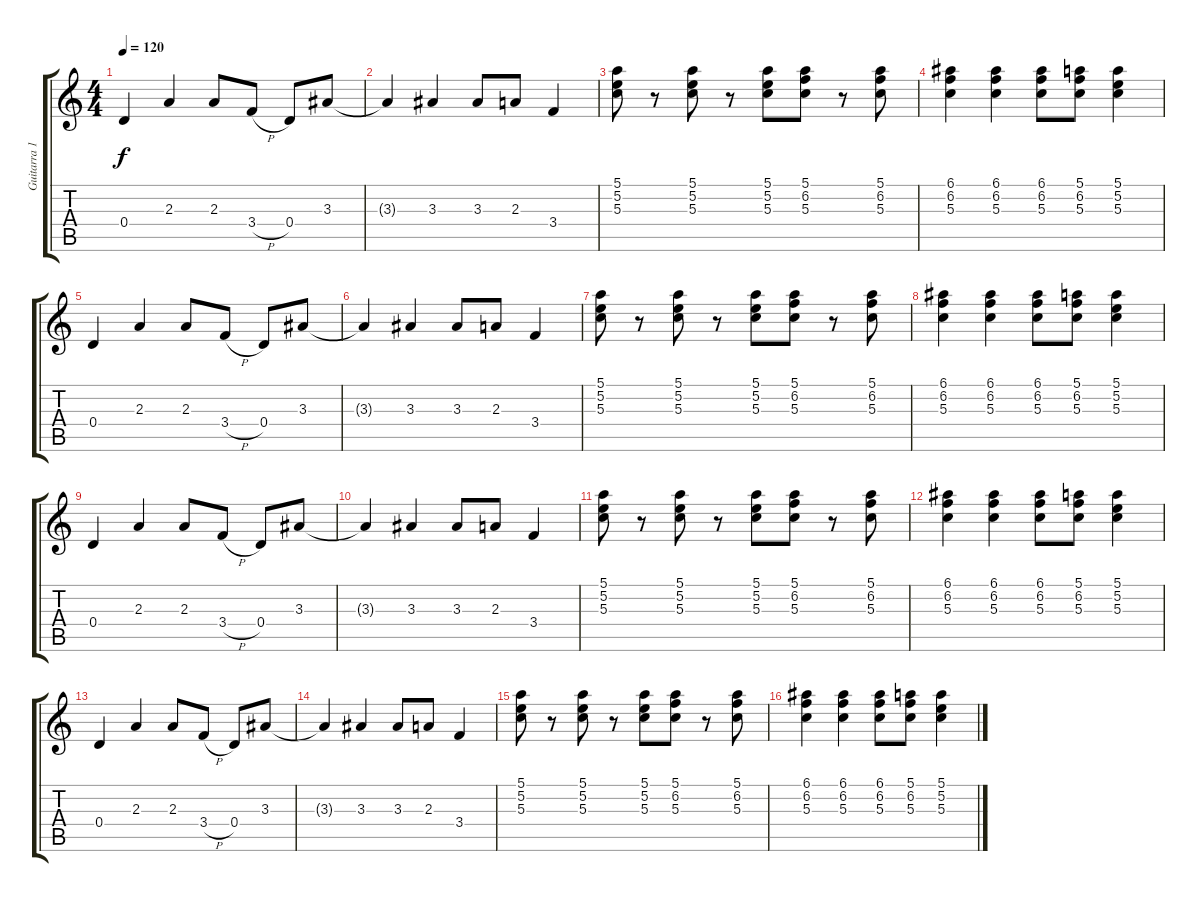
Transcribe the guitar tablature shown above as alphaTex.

\track ("Guitarra 1" "Guitarra 1") {instrument electricguitarclean}
\staff {score tabs}
\tuning (E4 B3 G3 D3 A2 E2) {hide}
\ts (4 4)
\tempo 120
\clef g2
\ks c
0.4.4{dy f} 2.3.4 2.3.8 3.4{h}.8 0.4.8 3.3.8 |
3.3{t}.4 3.3.4 3.3.8 2.3.8 3.4.4 |
(5.1 5.2 5.3).8 r.8 (5.1 5.2 5.3).8 r.8 (5.1 5.2 5.3).8 (5.1 6.2 5.3).8 r.8 (5.1 6.2 5.3).8 |
(6.1 6.2 5.3).4 (6.1 6.2 5.3).4 (6.1 6.2 5.3).8 (5.1 6.2 5.3).8 (5.1 5.2 5.3).4 |
0.4.4 2.3.4 2.3.8 3.4{h}.8 0.4.8 3.3.8 |
3.3{t}.4 3.3.4 3.3.8 2.3.8 3.4.4 |
(5.1 5.2 5.3).8 r.8 (5.1 5.2 5.3).8 r.8 (5.1 5.2 5.3).8 (5.1 6.2 5.3).8 r.8 (5.1 6.2 5.3).8 |
(6.1 6.2 5.3).4 (6.1 6.2 5.3).4 (6.1 6.2 5.3).8 (5.1 6.2 5.3).8 (5.1 5.2 5.3).4 |
0.4.4 2.3.4 2.3.8 3.4{h}.8 0.4.8 3.3.8 |
3.3{t}.4 3.3.4 3.3.8 2.3.8 3.4.4 |
(5.1 5.2 5.3).8 r.8 (5.1 5.2 5.3).8 r.8 (5.1 5.2 5.3).8 (5.1 6.2 5.3).8 r.8 (5.1 6.2 5.3).8 |
(6.1 6.2 5.3).4 (6.1 6.2 5.3).4 (6.1 6.2 5.3).8 (5.1 6.2 5.3).8 (5.1 5.2 5.3).4 |
0.4.4 2.3.4 2.3.8 3.4{h}.8 0.4.8 3.3.8 |
3.3{t}.4 3.3.4 3.3.8 2.3.8 3.4.4 |
(5.1 5.2 5.3).8 r.8 (5.1 5.2 5.3).8 r.8 (5.1 5.2 5.3).8 (5.1 6.2 5.3).8 r.8 (5.1 6.2 5.3).8 |
(6.1 6.2 5.3).4 (6.1 6.2 5.3).4 (6.1 6.2 5.3).8 (5.1 6.2 5.3).8 (5.1 5.2 5.3).4
